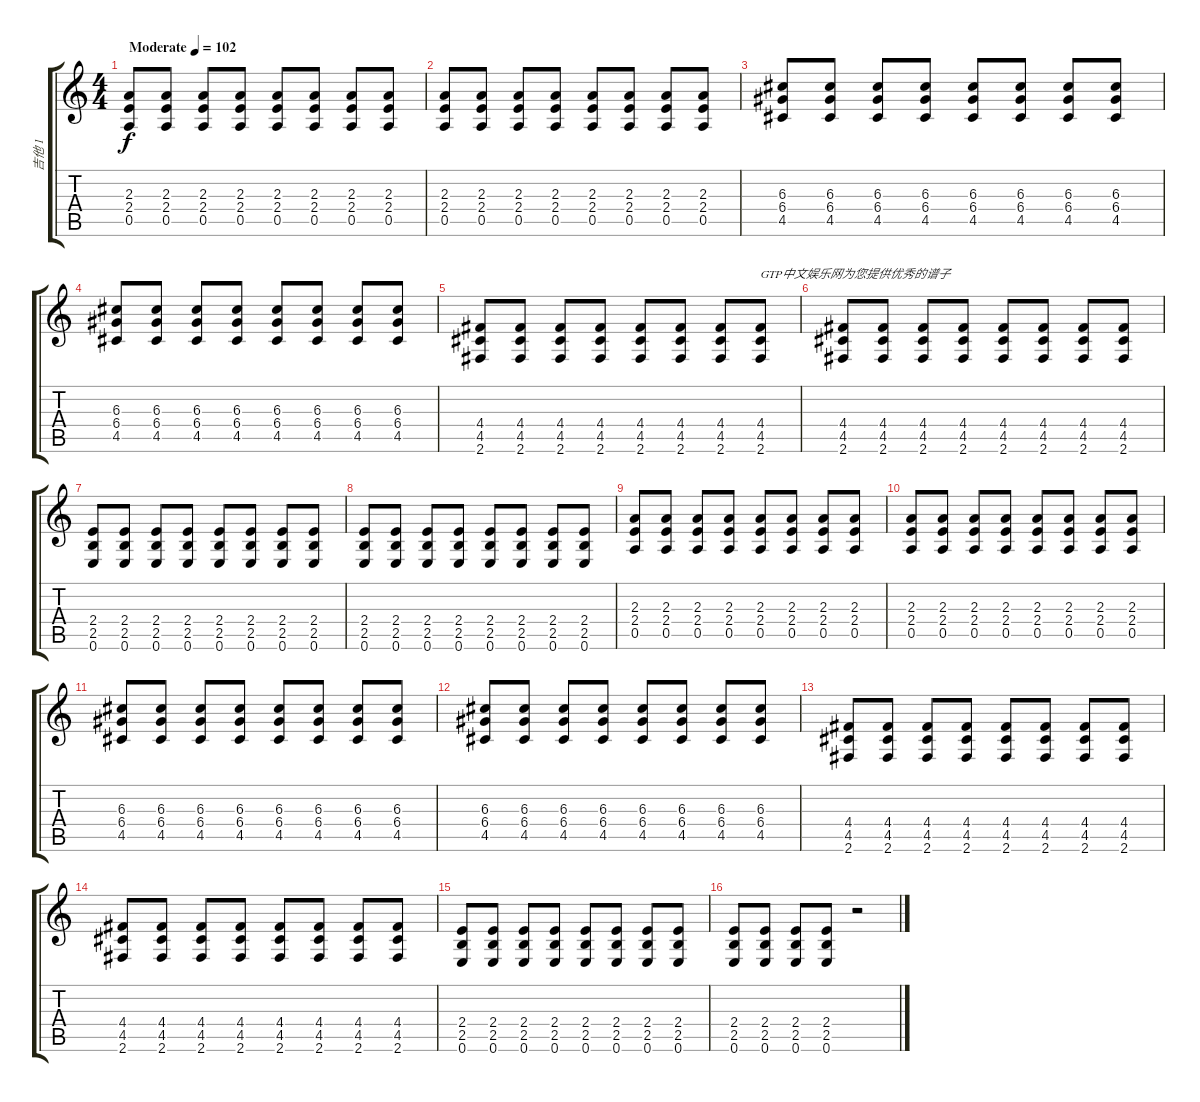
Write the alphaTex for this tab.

\track ("吉他 1" "吉他 1") {instrument overdrivenguitar}
\staff {score tabs}
\tuning (E4 B3 G3 D3 A2 E2) {hide}
\ts (4 4)
\tempo (102 "Moderate")
\clef g2
\ks c
(2.3 2.4 0.5).8{dy f instrument overdrivenguitar} (2.3 2.4 0.5).8 (2.3 2.4 0.5).8 (2.3 2.4 0.5).8 (2.3 2.4 0.5).8 (2.3 2.4 0.5).8 (2.3 2.4 0.5).8 (2.3 2.4 0.5).8 |
(2.3 2.4 0.5).8 (2.3 2.4 0.5).8 (2.3 2.4 0.5).8 (2.3 2.4 0.5).8 (2.3 2.4 0.5).8 (2.3 2.4 0.5).8 (2.3 2.4 0.5).8 (2.3 2.4 0.5).8 |
(6.3 6.4 4.5).8 (6.3 6.4 4.5).8 (6.3 6.4 4.5).8 (6.3 6.4 4.5).8 (6.3 6.4 4.5).8 (6.3 6.4 4.5).8 (6.3 6.4 4.5).8 (6.3 6.4 4.5).8 |
(6.3 6.4 4.5).8 (6.3 6.4 4.5).8 (6.3 6.4 4.5).8 (6.3 6.4 4.5).8 (6.3 6.4 4.5).8 (6.3 6.4 4.5).8 (6.3 6.4 4.5).8 (6.3 6.4 4.5).8 |
(4.4 4.5 2.6).8 (4.4 4.5 2.6).8 (4.4 4.5 2.6).8 (4.4 4.5 2.6).8 (4.4 4.5 2.6).8 (4.4 4.5 2.6).8 (4.4 4.5 2.6).8 (4.4 4.5 2.6).8{txt "GTP中文娱乐网为您提供优秀的谱子"} |
(4.4 4.5 2.6).8 (4.4 4.5 2.6).8 (4.4 4.5 2.6).8 (4.4 4.5 2.6).8 (4.4 4.5 2.6).8 (4.4 4.5 2.6).8 (4.4 4.5 2.6).8 (4.4 4.5 2.6).8 |
(2.4 2.5 0.6).8 (2.4 2.5 0.6).8 (2.4 2.5 0.6).8 (2.4 2.5 0.6).8 (2.4 2.5 0.6).8 (2.4 2.5 0.6).8 (2.4 2.5 0.6).8 (2.4 2.5 0.6).8 |
(2.4 2.5 0.6).8 (2.4 2.5 0.6).8 (2.4 2.5 0.6).8 (2.4 2.5 0.6).8 (2.4 2.5 0.6).8 (2.4 2.5 0.6).8 (2.4 2.5 0.6).8 (2.4 2.5 0.6).8 |
(2.3 2.4 0.5).8 (2.3 2.4 0.5).8 (2.3 2.4 0.5).8 (2.3 2.4 0.5).8 (2.3 2.4 0.5).8 (2.3 2.4 0.5).8 (2.3 2.4 0.5).8 (2.3 2.4 0.5).8 |
(2.3 2.4 0.5).8 (2.3 2.4 0.5).8 (2.3 2.4 0.5).8 (2.3 2.4 0.5).8 (2.3 2.4 0.5).8 (2.3 2.4 0.5).8 (2.3 2.4 0.5).8 (2.3 2.4 0.5).8 |
(6.3 6.4 4.5).8 (6.3 6.4 4.5).8 (6.3 6.4 4.5).8 (6.3 6.4 4.5).8 (6.3 6.4 4.5).8 (6.3 6.4 4.5).8 (6.3 6.4 4.5).8 (6.3 6.4 4.5).8 |
(6.3 6.4 4.5).8 (6.3 6.4 4.5).8 (6.3 6.4 4.5).8 (6.3 6.4 4.5).8 (6.3 6.4 4.5).8 (6.3 6.4 4.5).8 (6.3 6.4 4.5).8 (6.3 6.4 4.5).8 |
(4.4 4.5 2.6).8 (4.4 4.5 2.6).8 (4.4 4.5 2.6).8 (4.4 4.5 2.6).8 (4.4 4.5 2.6).8 (4.4 4.5 2.6).8 (4.4 4.5 2.6).8 (4.4 4.5 2.6).8 |
(4.4 4.5 2.6).8 (4.4 4.5 2.6).8 (4.4 4.5 2.6).8 (4.4 4.5 2.6).8 (4.4 4.5 2.6).8 (4.4 4.5 2.6).8 (4.4 4.5 2.6).8 (4.4 4.5 2.6).8 |
(2.4 2.5 0.6).8 (2.4 2.5 0.6).8 (2.4 2.5 0.6).8 (2.4 2.5 0.6).8 (2.4 2.5 0.6).8 (2.4 2.5 0.6).8 (2.4 2.5 0.6).8 (2.4 2.5 0.6).8 |
(2.4 2.5 0.6).8 (2.4 2.5 0.6).8 (2.4 2.5 0.6).8 (2.4 2.5 0.6).8 r.2
